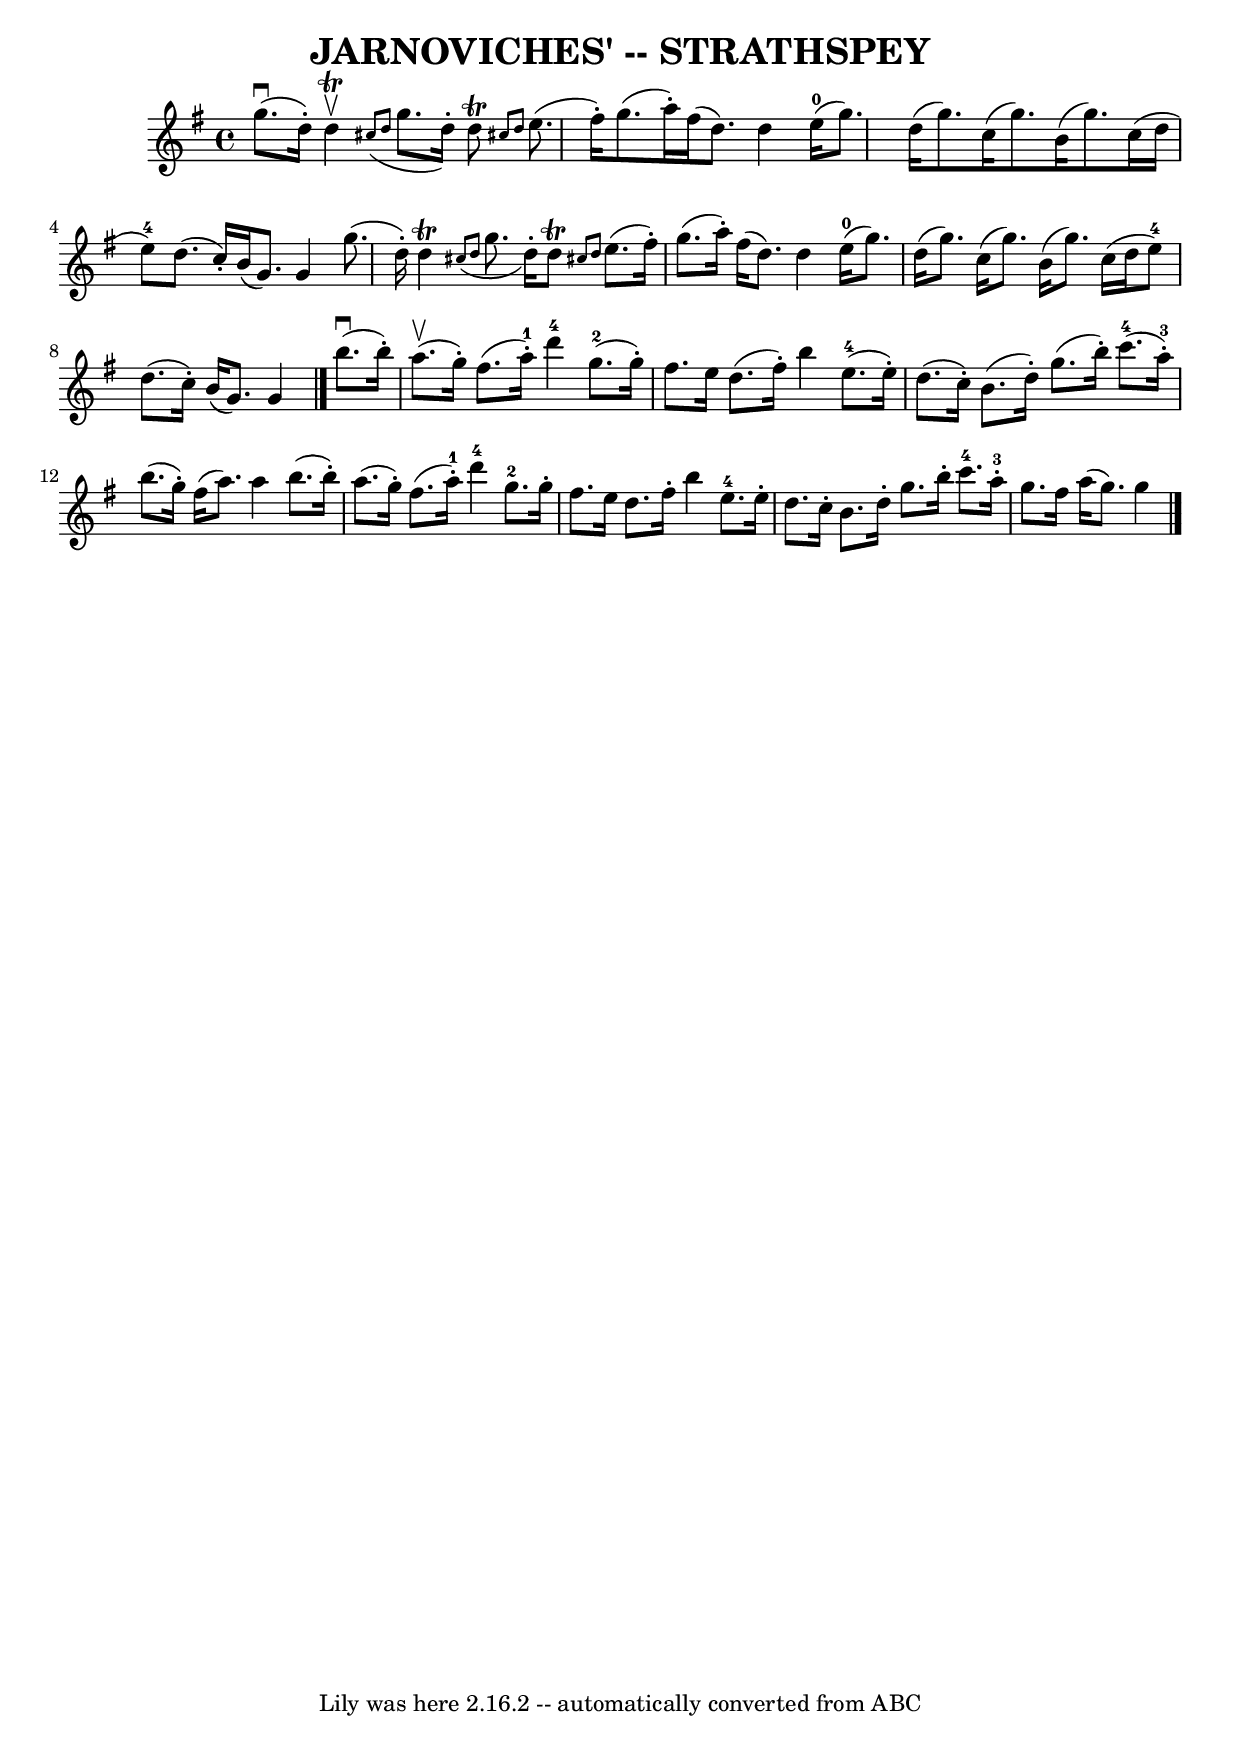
\version "2.7.40"
\include "Mammoth.ily"
\header {
	%% book = "Ryan's Mammoth Collection of Fiddle Tunes"
	crossRefNumber = "1"
	footnotes = ""
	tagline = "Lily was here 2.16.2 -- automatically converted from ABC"
	title = "JARNOVICHES' -- STRATHSPEY"
}
voicedefault =  {


 \override Staff.TimeSignature #'style = #'C
 \time 4/4 
\key g \major g''8. (^\downbow d''16 -.) d''4 
^\trill^\upbow   \grace { cis''8 (d''8  } g''8. d''16 -.) d''8 
^\trill \grace { cis''!8 d''8  }       |
 e''8. (fis''16 -.) 
 g''8. (a''16 -.) fis''16 (d''8.) d''4        |
     
e''16-0(g''8.) d''16 (g''8.) c''16 (g''8.) b'16 (
g''8.)       |
 c''16 (d''16 e''8-4) d''8. (c''16 -. 
-) b'16 (g'8.) g'4    |
     |
 g''8. (d''16 -.)   
d''4^\trill   \grace { cis''8 (d''8  } g''8. d''16 -.) d''8 
^\trill \grace { cis''!8 d''8  }       |
 e''8. (fis''16 -.) 
 g''8. (a''16 -.) fis''16 (d''8.) d''4        |
     
e''16-0(g''8.) d''16 (g''8.) c''16 (g''8.) b'16 (
g''8.)       |
 c''16 (d''16 e''8-4) d''8. (c''16 -. 
-) b'16 (g'8.) g'4    \bar "|." b''8. (^\downbow b''16 -.)  
 a''8. (^\upbow g''16 -.) fis''8. (a''16-1-.) d'''4-4    
   |
 g''8.-2(g''16 -.) fis''8. e''16 d''8. (
fis''16 -.) b''4        |
 e''8.-4(e''16 -.) d''8. (
c''16 -.) b'8. (d''16 -.) g''8. (b''16 -.)       |
     
c'''8.-4(a''16-3-.) b''8. (g''16 -.) fis''16 (a''8.)  
 a''4    |
     |
 b''8. (b''16 -.) a''8. (g''16 -.)  
 fis''8. (a''16-1-.) d'''4-4       |
 g''8.-2   
g''16 -. fis''8. e''16 d''8. fis''16 -. b''4        |
     
e''8.-4 e''16 -. d''8. c''16 -. b'8. d''16 -. g''8. b''16 
-.       |
 c'''8.-4 a''16-3-. g''8. fis''16 a''16 (
 g''8.) g''4    \bar "|."   
}

\score{
    <<

	\context Staff="default"
	{
	    \voicedefault 
	}

    >>
	\layout {
	}
	\midi {}
}
